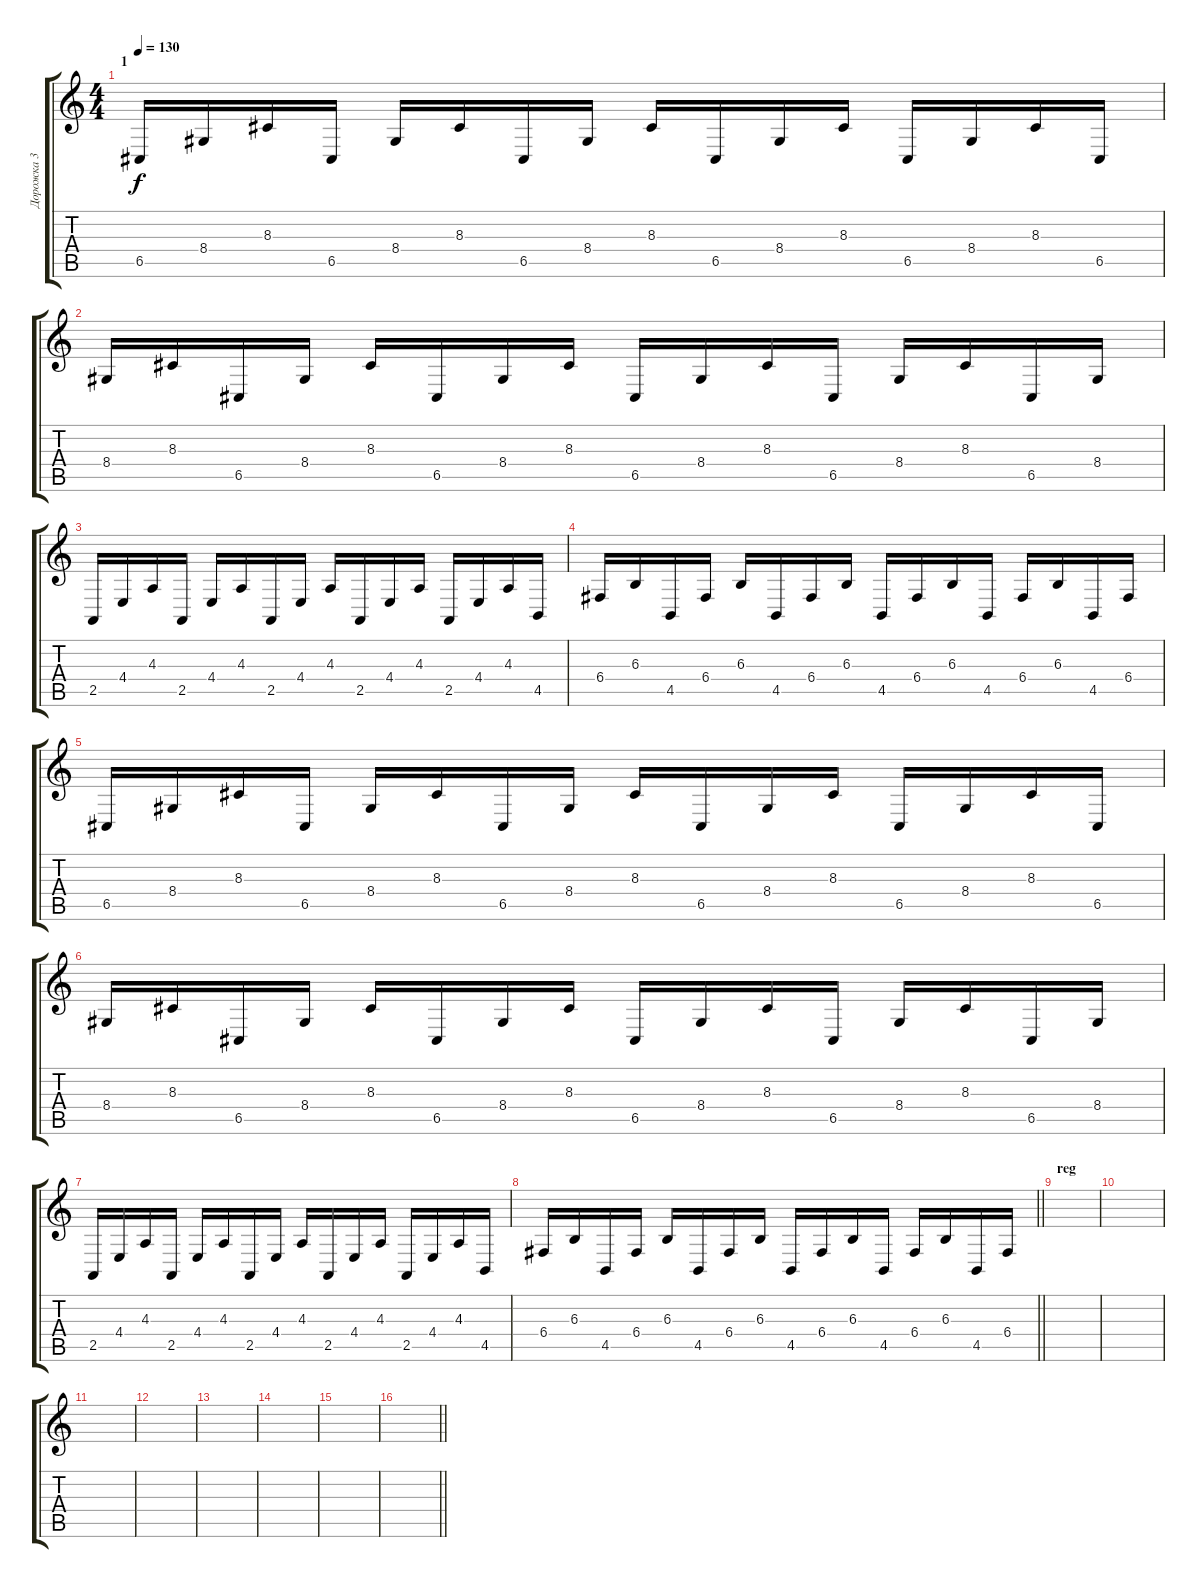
\track ("Дорожка 3" "Дорожка 3") {instrument lead2sawtooth}
\staff {score tabs}
\tuning (D4 A3 F3 C3 G2 C2) {hide}
\ts (4 4)
\section ("" "1")
\tempo 130
\clef g2
\ks c
6.5.16{dy f} 8.4.16 8.3.16 6.5.16 8.4.16 8.3.16 6.5.16 8.4.16 8.3.16 6.5.16 8.4.16 8.3.16 6.5.16 8.4.16 8.3.16 6.5.16 |
8.4.16 8.3.16 6.5.16 8.4.16 8.3.16 6.5.16 8.4.16 8.3.16 6.5.16 8.4.16 8.3.16 6.5.16 8.4.16 8.3.16 6.5.16 8.4.16 |
2.5.16 4.4.16 4.3.16 2.5.16 4.4.16 4.3.16 2.5.16 4.4.16 4.3.16 2.5.16 4.4.16 4.3.16 2.5.16 4.4.16 4.3.16 4.5.16 |
6.4.16 6.3.16 4.5.16 6.4.16 6.3.16 4.5.16 6.4.16 6.3.16 4.5.16 6.4.16 6.3.16 4.5.16 6.4.16 6.3.16 4.5.16 6.4.16 |
6.5.16 8.4.16 8.3.16 6.5.16 8.4.16 8.3.16 6.5.16 8.4.16 8.3.16 6.5.16 8.4.16 8.3.16 6.5.16 8.4.16 8.3.16 6.5.16 |
8.4.16 8.3.16 6.5.16 8.4.16 8.3.16 6.5.16 8.4.16 8.3.16 6.5.16 8.4.16 8.3.16 6.5.16 8.4.16 8.3.16 6.5.16 8.4.16 |
2.5.16 4.4.16 4.3.16 2.5.16 4.4.16 4.3.16 2.5.16 4.4.16 4.3.16 2.5.16 4.4.16 4.3.16 2.5.16 4.4.16 4.3.16 4.5.16 |
\barLineRight lightlight
6.4.16 6.3.16 4.5.16 6.4.16 6.3.16 4.5.16 6.4.16 6.3.16 4.5.16 6.4.16 6.3.16 4.5.16 6.4.16 6.3.16 4.5.16 6.4.16 |
\section ("" "reg")
|
|
|
|
|
|
|
\barLineRight lightlight
